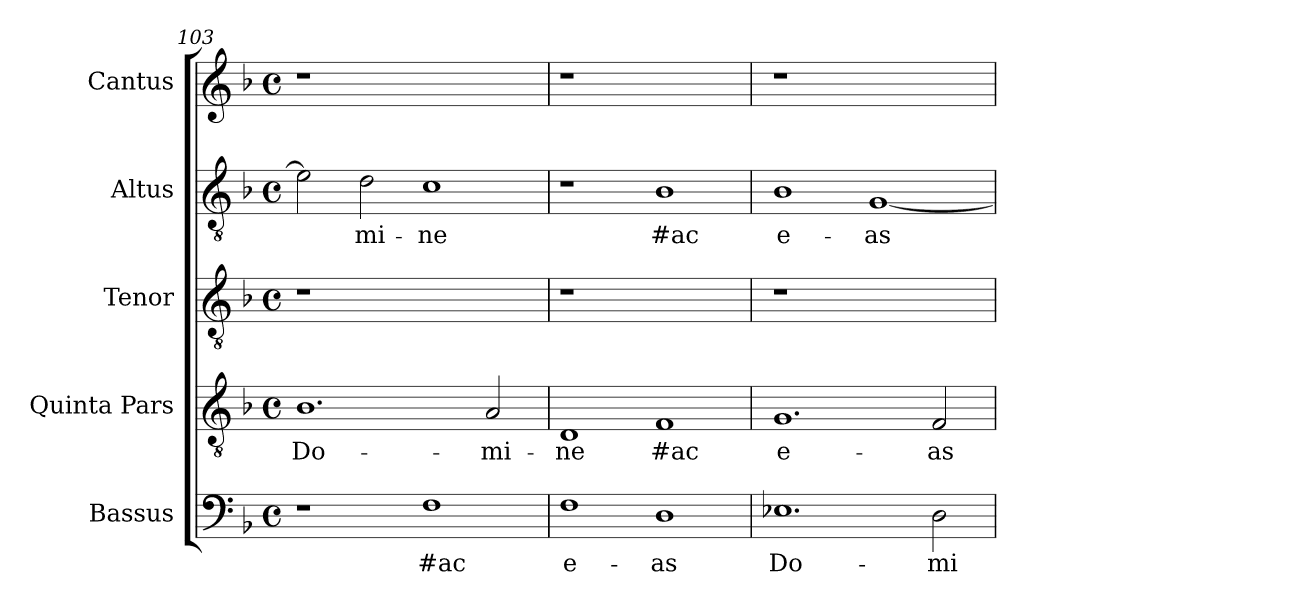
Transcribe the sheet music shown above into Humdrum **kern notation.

**kern	**text	**kern	**text	**kern	**kern	**text	**kern
*part5	*part5	*part4	*part4	*part3	*part2	*part2	*part1
*staff5	*staff5	*staff4	*staff4	*staff3	*staff2	*staff2	*staff1
*I"Bassus	*	*I"Quinta Pars	*	*I"Tenor	*I"Altus	*	*I"Cantus
*I'B.	*	*I'Q.P.	*	*I'T.	*I'A.	*	*I'C.
*clefF4	*	*clefGv2	*	*clefGv2	*clefGv2	*	*clefG2
*k[b-]	*	*k[b-]	*	*k[b-]	*k[b-]	*	*k[b-]
*F:	*	*F:	*	*F:	*F:	*	*F:
*M4/4	*	*M4/4	*	*M4/4	*M4/4	*	*M4/4
*met(c)	*	*met(c)	*	*met(c)	*met(c)	*	*met(c)
=103	=103	=103	=103	=103	=103	=103	=103
!	!	!	!LO:LY:b:cj	!	!	!	!
1r	.	1.B-	Do-	1r	2e-\]	.	1r
!	!	!	!	!	!	!LO:LY:b:cj	!
.	.	.	.	.	2d\	-mi-	.
!	!LO:LY:b:cj	!	!	!	!	!LO:LY:b:cj	!
1F	#ac	.	.	1ryy	1c	-ne	1ryy
!	!	!	!LO:LY:b:cj	!	!	!	!
.	.	2A/	-mi-	.	.	.	.
!!LO:LB:g=z
=104	=104	=104	=104	=104	=104	=104	=104
!	!LO:LY:b:cj	!	!LO:LY:b:cj	!	!	!	!
1F	e-	1D	-ne	1r	1r	.	1r
!	!LO:LY:b:cj	!	!LO:LY:b:cj	!	!	!LO:LY:b:cj	!
1D	-as	1F	#ac	1ryy	1B-	#ac	1ryy
=105	=105	=105	=105	=105	=105	=105	=105
!	!LO:LY:b:cj	!	!LO:LY:b:cj	!	!	!LO:LY:b:cj	!
1.E-X	Do-	1.G	e-	1r	1B-	e-	1r
!	!	!	!	!	!	!LO:LY:b:cj	!
.	.	.	.	1ryy	[<1G	-as	1ryy
!	!LO:LY:b:cj	!	!LO:LY:b:cj	!	!	!	!
2D\	-mi-	2F/	-as	.	.	.	.
=	=	=	=	=	=	=	=
*-	*-	*-	*-	*-	*-	*-	*-
